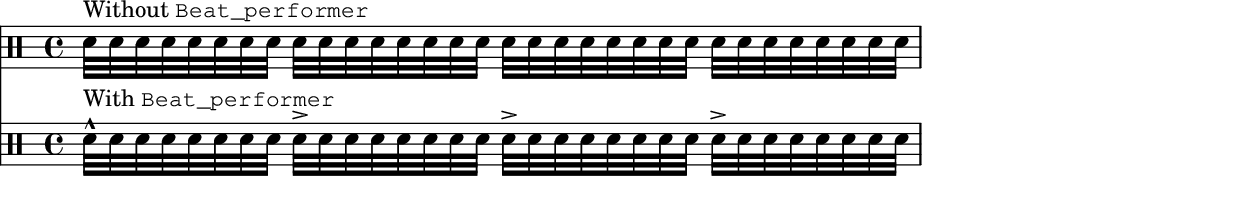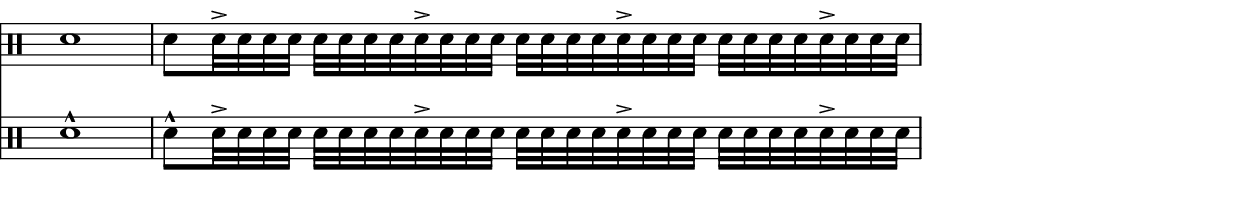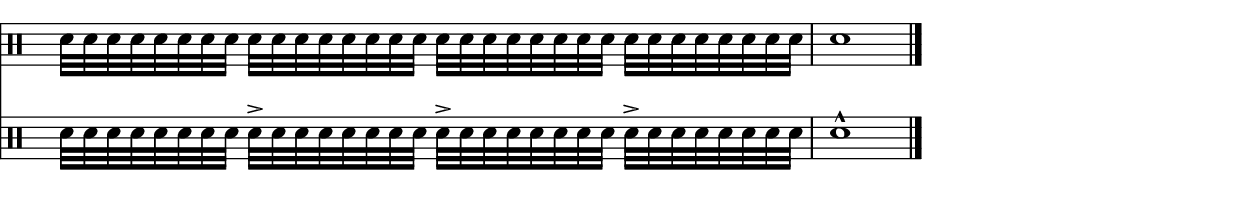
%% Generated by lilypond-book
%% Options: [exampleindent=10.16\mm,indent=0\mm,line-width=160\mm,paper-height=845.047\pt,paper-width=597.508\pt,papersize='(cons (* 597.508 pt) (* 845.047 pt))]
\include "lilypond-book-preamble.ly"


% ****************************************************************
% Start cut-&-pastable-section
% ****************************************************************

#(ly:set-option 'eps-box-padding 3.000000)



\paper {
  #(set-paper-size '(cons (* 597.508 pt) (* 845.047 pt)))
  indent = 0\mm
  line-width = 160\mm
  % offset the left padding, also add 1mm as lilypond creates cropped
  % images with a little space on the right
  line-width = #(- line-width (* mm  3.000000) (* mm 1))
}

\layout {
  
}




% ****************************************************************
% ly snippet:
% ****************************************************************
\sourcefilename "/lilypond-2.25.21/input/regression/beat-performer.ly"
\sourcefileline 0
\version "2.23.5"

\header {
  texidoc = "Show the effect of the @code{Beat_performer} on drum
tremolos: start of the bar and its beats are marked
by  @code{\\marcato} and @code{\\accent}, respectively, unless manual
syncopes in less distance than the last `regular' beat precede,
indicated with one of those two articulations explicitly."
}

"\*" = \repeat unfold \etc

music = \drummode {
  \* 32 sn32 | 1 |
  8 \* 3 { <>-> \* 8 32 } <>->
  \* #(+ 4 32) 32 | 1 |
  \bar "|."
}

\score {
  <<
    \new DrumStaff
    \new DrumVoice {
      <>^\markup { Without \typewriter { Beat_performer } }
      \music
    }
    \new DrumStaff
    \new DrumVoice \with {
      %% Instantiate Beat_performer also as an engraver to see its effects.
      \consists "Beat_performer"
      \consists "Beat_engraver"
    }
    {
      <>^\markup { With \typewriter { Beat_performer } }
      \music
    }
  >>
  \midi {
    \tempo 4=80
  }
  \layout {
  }
}



% ****************************************************************
% end ly snippet
% ****************************************************************
